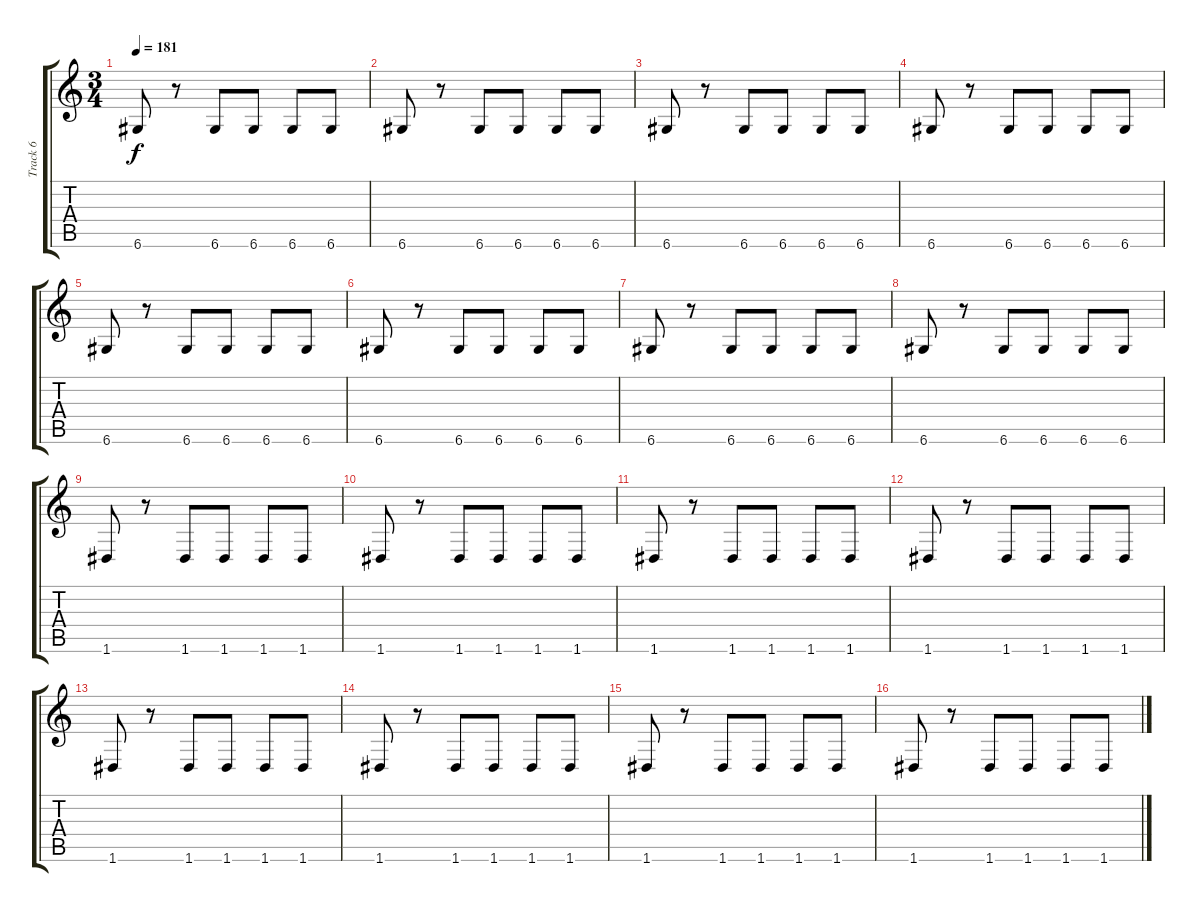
\track ("Track 6" "Track 6") {instrument electricbassfinger}
\staff {score tabs}
\tuning (E4 B3 G3 D3 A2 D2) {hide}
\ts (3 4)
\tempo 181
\clef g2
\ks c
6.6.8{dy f} r.8 6.6.8 6.6.8 6.6.8 6.6.8 |
6.6.8 r.8 6.6.8 6.6.8 6.6.8 6.6.8 |
6.6.8 r.8 6.6.8 6.6.8 6.6.8 6.6.8 |
6.6.8 r.8 6.6.8 6.6.8 6.6.8 6.6.8 |
6.6.8 r.8 6.6.8 6.6.8 6.6.8 6.6.8 |
6.6.8 r.8 6.6.8 6.6.8 6.6.8 6.6.8 |
6.6.8 r.8 6.6.8 6.6.8 6.6.8 6.6.8 |
6.6.8 r.8 6.6.8 6.6.8 6.6.8 6.6.8 |
1.6.8 r.8 1.6.8 1.6.8 1.6.8 1.6.8 |
1.6.8 r.8 1.6.8 1.6.8 1.6.8 1.6.8 |
1.6.8 r.8 1.6.8 1.6.8 1.6.8 1.6.8 |
1.6.8 r.8 1.6.8 1.6.8 1.6.8 1.6.8 |
1.6.8 r.8 1.6.8 1.6.8 1.6.8 1.6.8 |
1.6.8 r.8 1.6.8 1.6.8 1.6.8 1.6.8 |
1.6.8 r.8 1.6.8 1.6.8 1.6.8 1.6.8 |
1.6.8 r.8 1.6.8 1.6.8 1.6.8 1.6.8
